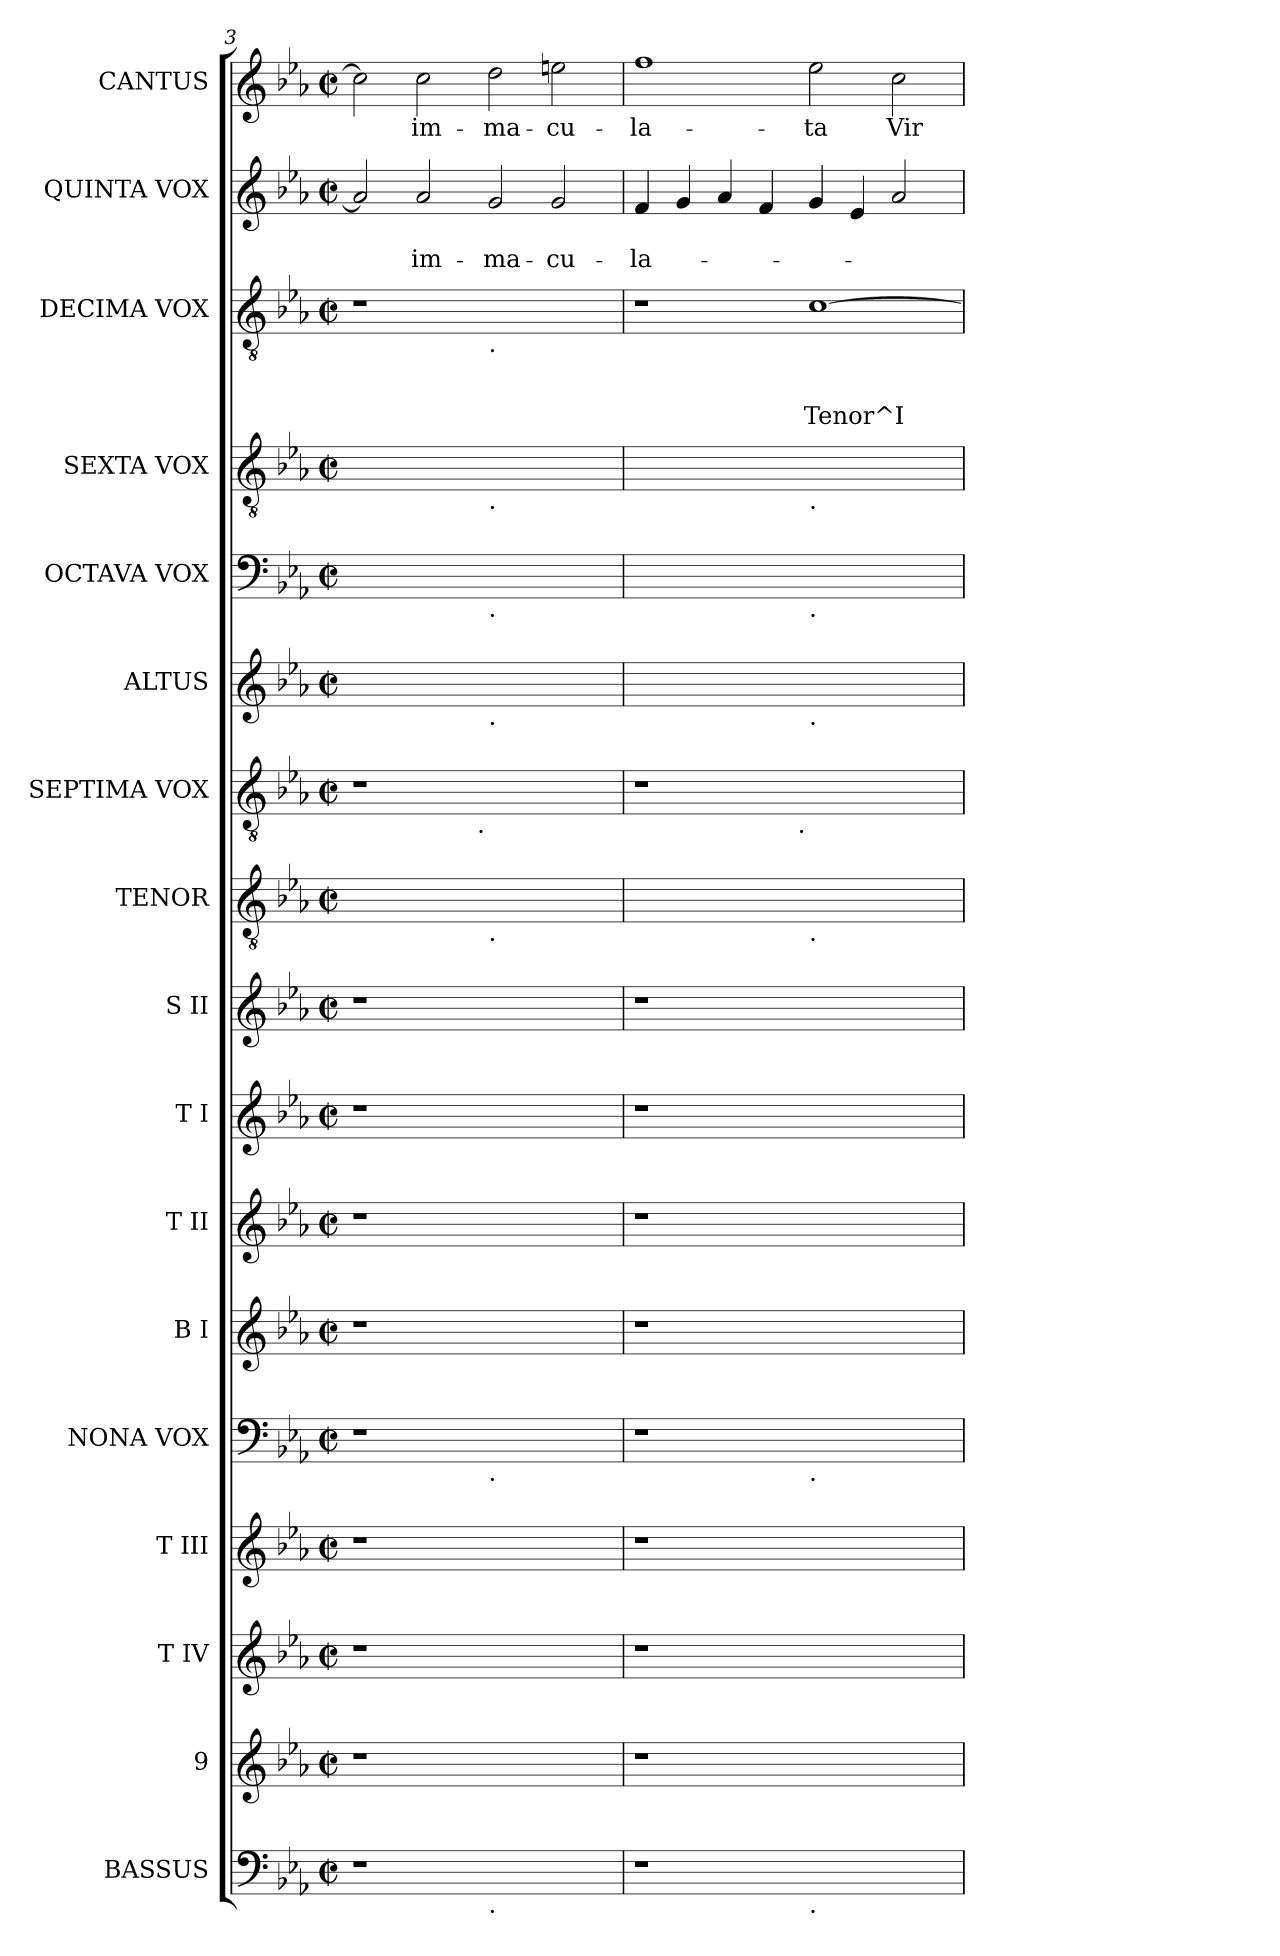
**kern	**kern	**kern	**kern	**kern	**kern	**kern	**kern	**kern	**kern	**kern	**kern	**kern	**kern	**kern	**text	**text	**text	**kern	**text	**text	**kern	**text
*part17	*part16	*part15	*part14	*part13	*part12	*part11	*part10	*part9	*part8	*part7	*part6	*part5	*part4	*part3	*part3	*part3	*part3	*part2	*part2	*part2	*part1	*part1
*staff17	*staff16	*staff15	*staff14	*staff13	*staff12	*staff11	*staff10	*staff9	*staff8	*staff7	*staff6	*staff5	*staff4	*staff3	*staff3	*staff3	*staff3	*staff2	*staff2	*staff2	*staff1	*staff1
*I"BASSUS	*I"9	*I"T IV	*I"T III	*I"NONA VOX	*I"B I	*I"T II	*I"T I	*I"S II	*I"TENOR	*I"SEPTIMA VOX	*I"ALTUS	*I"OCTAVA VOX	*I"SEXTA VOX	*I"DECIMA VOX	*	*	*	*I"QUINTA VOX	*	*	*I"CANTUS	*
*I'B	*	*I'T IV	*I'T III	*	*I'B I	*I'T II	*I'T I	*I'S II	*	*I'S I	*	*	*	*	*	*	*	*	*	*	*	*
*clefF4	*clefG2	*clefG2	*clefG2	*clefF4	*clefG2	*clefG2	*clefG2	*clefG2	*clefGv2	*clefGv2	*clefG2	*clefF4	*clefGv2	*clefGv2	*	*	*	*clefG2	*	*	*clefG2	*
*k[b-e-a-]	*k[b-e-a-]	*k[b-e-a-]	*k[b-e-a-]	*k[b-e-a-]	*k[b-e-a-]	*k[b-e-a-]	*k[b-e-a-]	*k[b-e-a-]	*k[b-e-a-]	*k[b-e-a-]	*k[b-e-a-]	*k[b-e-a-]	*k[b-e-a-]	*k[b-e-a-]	*	*	*	*k[b-e-a-]	*	*	*k[b-e-a-]	*
*E-:	*E-:	*E-:	*E-:	*E-:	*E-:	*E-:	*E-:	*E-:	*E-:	*E-:	*E-:	*E-:	*E-:	*E-:	*	*	*	*E-:	*	*	*E-:	*
*M2/2	*M2/2	*M2/2	*M2/2	*M2/2	*M2/2	*M2/2	*M2/2	*M2/2	*M2/2	*M2/2	*M2/2	*M2/2	*M2/2	*M2/2	*	*	*	*M2/2	*	*	*M2/2	*
*met(c|)	*met(c|)	*met(c|)	*met(c|)	*met(c|)	*met(c|)	*met(c|)	*met(c|)	*met(c|)	*met(c|)	*met(c|)	*met(c|)	*met(c|)	*met(c|)	*met(c|)	*	*	*	*met(c|)	*	*	*met(c|)	*
=3	=3	=3	=3	=3	=3	=3	=3	=3	=3	=3	=3	=3	=3	=3	=3	=3	=3	=3	=3	=3	=3	=3
*	*	*	*	*	*	*	*	*	*	*^	*	*	*	*	*	*	*	*	*	*	*	*
1r	1r	1r	1r	1r	1r	1r	1r	1r	1ryy	1r	2ryy	1ryy	1ryy	1ryy	1r	.	.	.	2a-/]	.	.	2cc\]	.
!	!	!	!	!	!	!	!	!	!	!	!	!	!	!	!	!	!	!	!	!	!LO:LY:b	!	!LO:LY:b
.	.	.	.	.	.	.	.	.	.	.	4...ryy	.	.	.	.	.	.	.	2a-/	.	im-	2cc\	im-
!	!	!	!	!	!	!	!	!	!	!	!LO:TX:b:t=.	!	!	!	!	!	!	!	!	!	!	!	!
.	.	.	.	.	.	.	.	.	.	.	1ryy	.	.	.	.	.	.	.	.	.	.	.	.
!	!	!	!	!	!	!	!	!	!	!	!	!	!	!	!LO:TX:b:t=.	!	!	!	!	!	!	!	!
!	!	!	!	!	!	!	!	!	!	!	!	!	!	!LO:TX:b:t=.	!	!	!	!	!	!	!	!	!
!	!	!	!	!	!	!	!	!	!	!	!	!	!LO:TX:b:t=.	!	!	!	!	!	!	!	!	!	!
!	!	!	!	!	!	!	!	!	!	!	!	!LO:TX:b:t=.	!	!	!	!	!	!	!	!	!	!	!
!	!	!	!	!	!	!	!	!	!LO:TX:b:t=.	!	!	!	!	!	!	!	!	!	!	!	!	!	!
!	!	!	!	!LO:TX:b:t=.	!	!	!	!	!	!	!	!	!	!	!	!	!	!	!	!	!	!	!
!LO:TX:b:t=.	!	!	!	!	!	!	!	!	!	!	!	!	!	!	!	!	!	!	!	!	!	!	!
!	!	!	!	!	!	!	!	!	!	!	!	!	!	!	!	!	!	!	!	!	!LO:LY:b	!	!LO:LY:b
1ryy	1ryy	1ryy	1ryy	1ryy	1ryy	1ryy	1ryy	1ryy	1ryy	1ryy	.	1ryy	1ryy	1ryy	1ryy	.	.	.	2g/	.	-ma-	2dd\	-ma-
!	!	!	!	!	!	!	!	!	!	!	!	!	!	!	!	!	!	!	!	!	!LO:LY:b	!	!LO:LY:b
.	.	.	.	.	.	.	.	.	.	.	.	.	.	.	.	.	.	.	2g/	.	-cu-	2een\	-cu-
.	.	.	.	.	.	.	.	.	.	.	32ryy	.	.	.	.	.	.	.	.	.	.	.	.
=4	=4	=4	=4	=4	=4	=4	=4	=4	=4	=4	=4	=4	=4	=4	=4	=4	=4	=4	=4	=4	=4	=4	=4
!	!	!	!	!	!	!	!	!	!	!	!	!	!	!	!	!	!	!	!	!	!LO:LY:b	!	!LO:LY:b
1r	1r	1r	1r	1r	1r	1r	1r	1r	1ryy	1r	2ryy	1ryy	1ryy	1ryy	1r	.	.	.	4f/	.	-la-	1ff	-la-
.	.	.	.	.	.	.	.	.	.	.	.	.	.	.	.	.	.	.	4g/	.	.	.	.
.	.	.	.	.	.	.	.	.	.	.	4...ryy	.	.	.	.	.	.	.	4a-/	.	.	.	.
.	.	.	.	.	.	.	.	.	.	.	.	.	.	.	.	.	.	.	4f/	.	.	.	.
!	!	!	!	!	!	!	!	!	!	!	!LO:TX:b:t=.	!	!	!	!	!	!	!	!	!	!	!	!
.	.	.	.	.	.	.	.	.	.	.	1ryy	.	.	.	.	.	.	.	.	.	.	.	.
!	!	!	!	!	!	!	!	!	!	!	!	!	!	!LO:TX:b:t=.	!	!	!	!	!	!	!	!	!
!	!	!	!	!	!	!	!	!	!	!	!	!	!LO:TX:b:t=.	!	!	!	!	!	!	!	!	!	!
!	!	!	!	!	!	!	!	!	!	!	!	!LO:TX:b:t=.	!	!	!	!	!	!	!	!	!	!	!
!	!	!	!	!	!	!	!	!	!LO:TX:b:t=.	!	!	!	!	!	!	!	!	!	!	!	!	!	!
!	!	!	!	!LO:TX:b:t=.	!	!	!	!	!	!	!	!	!	!	!	!	!	!	!	!	!	!	!
!LO:TX:b:t=.	!	!	!	!	!	!	!	!	!	!	!	!	!	!	!	!	!	!	!	!	!	!	!
!	!	!	!	!	!	!	!	!	!	!	!	!	!	!	!	!	!	!LO:LY:b:rj	!	!	!	!	!LO:LY:b
1ryy	1ryy	1ryy	1ryy	1ryy	1ryy	1ryy	1ryy	1ryy	1ryy	1ryy	.	1ryy	1ryy	1ryy	[>1c	.	.	Tenor^I	4g/	.	.	2ee-\	-ta
.	.	.	.	.	.	.	.	.	.	.	.	.	.	.	.	.	.	.	4e-/	.	.	.	.
!	!	!	!	!	!	!	!	!	!	!	!	!	!	!	!	!	!	!	!	!	!	!	!LO:LY:b
.	.	.	.	.	.	.	.	.	.	.	.	.	.	.	.	.	.	.	2a-/	.	.	2cc\	Vir-
.	.	.	.	.	.	.	.	.	.	.	32ryy	.	.	.	.	.	.	.	.	.	.	.	.
*	*	*	*	*	*	*	*	*	*	*v	*v	*	*	*	*	*	*	*	*	*	*	*	*
=	=	=	=	=	=	=	=	=	=	=	=	=	=	=	=	=	=	=	=	=	=	=
*-	*-	*-	*-	*-	*-	*-	*-	*-	*-	*-	*-	*-	*-	*-	*-	*-	*-	*-	*-	*-	*-	*-
